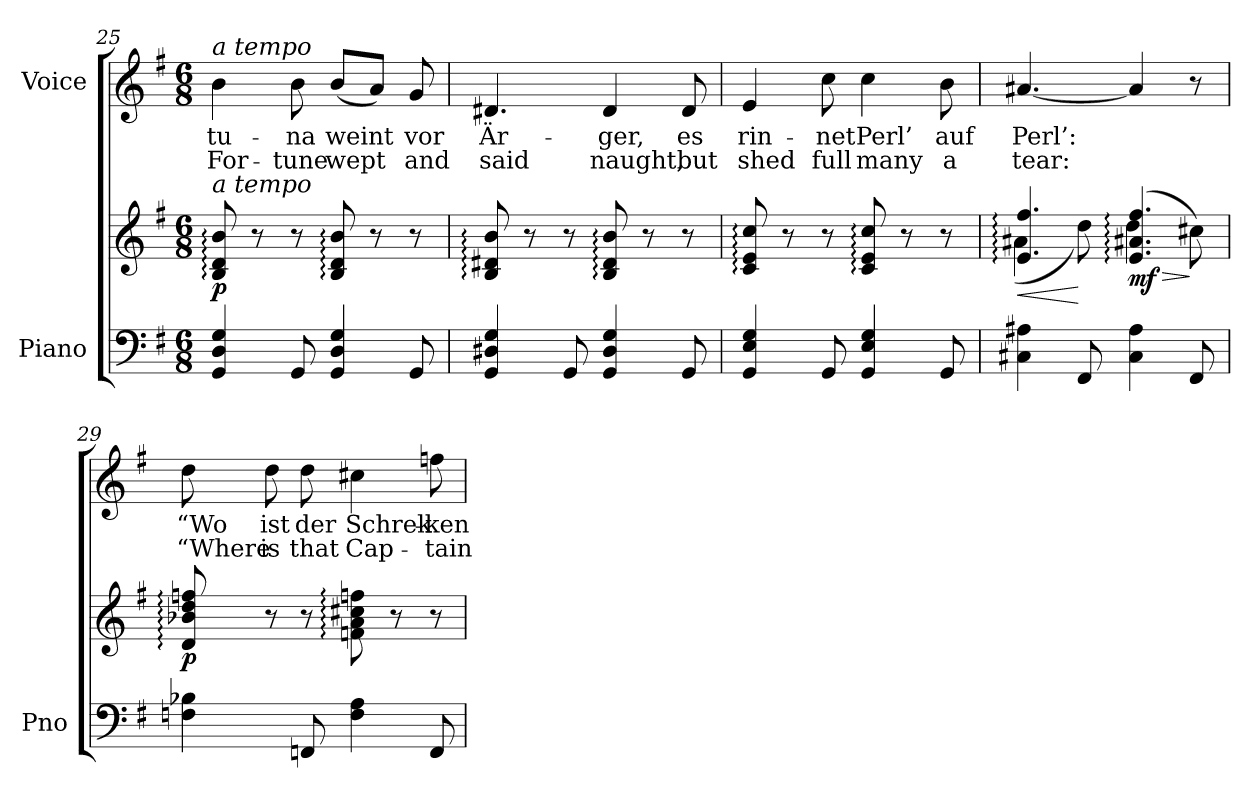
**kern	**kern	**dynam	**kern	**text	**text
*part2	*part2	*part2	*part1	*part1	*part1
*staff3	*staff2	*staff2/3	*staff1	*staff1	*staff1
*I"Piano	*	*	*I"Voice	*	*
*I'Pno	*	*	*	*	*
!!LO:PB:g=z
*clefF4	*clefG2	*	*clefG2	*	*
*k[f#]	*k[f#]	*	*k[f#]	*	*
*M6/8	*M6/8	*	*M6/8	*	*
=25	=25	=25	=25	=25	=25
!	!	!	!LO:TX:a:i:t=a tempo	!	!
!	!LO:TX:a:i:t=a tempo	!	!	!	!
!	!	!LO:DY:b	!	!LO:LY:b	!LO:LY:b
4GG/ 4D/ 4G/	8B/: 8d/: 8b/:	p	4b\	-tu-	For-
.	8r	.	.	.	.
!	!	!	!	!LO:LY:b	!LO:LY:b
8GG/	8r	.	8b\	-na	-tune
!	!	!	!	!LO:LY:b	!LO:LY:b
4GG/ 4D/ 4G/	8B/: 8d/: 8b/:	.	(<8b/L	weint	wept
.	8r	.	8a/J)	.	.
!	!	!	!	!LO:LY:b	!LO:LY:b
8GG/	8r	.	8g/	vor	and
=26	=26	=26	=26	=26	=26
!	!	!	!	!LO:LY:b	!LO:LY:b
4GG/ 4D#X/ 4G/	8B/: 8d#X/: 8b/:	.	4.d#X/	Är-	said
.	8r	.	.	.	.
8GG/	8r	.	.	.	.
!	!	!	!	!LO:LY:b	!LO:LY:b
4GG/ 4D#/ 4G/	8B/: 8d#/: 8b/:	.	4d#/	-ger,	naught,
.	8r	.	.	.	.
!	!	!	!	!LO:LY:b	!LO:LY:b
8GG/	8r	.	8d#/	es	but
=27	=27	=27	=27	=27	=27
!	!	!	!	!LO:LY:b	!LO:LY:b
4GG/ 4E/ 4G/	8c/: 8e/: 8cc/:	.	4e/	rin-	shed
.	8r	.	.	.	.
!	!	!	!	!LO:LY:b	!LO:LY:b
8GG/	8r	.	8cc\	-net	full
!	!	!	!	!LO:LY:b	!LO:LY:b
4GG/ 4E/ 4G/	8c/: 8e/: 8cc/:	.	4cc\	Perl’	many
.	8r	.	.	.	.
!	!	!	!	!LO:LY:b	!LO:LY:b
8GG/	8r	.	8b\	auf	a
!!LO:LB:g=z
=28	=28	=28	=28	=28	=28
!	!	!LO:HP:b	!	!LO:LY:b	!LO:LY:b
*	*^	*	*	*	*
4C#X\ 4A#X\	4.e/: 4.ff#/:	(>4a#X\	<	[4.a#X/	Perl’:	tear:
8FF#/	.	8dd\)	[	.	.	.
!	!	!	!LO:HP:b	!	!	!
!	!	!	!LO:DY:n=1:b	!	!	!
4C#\ 4A#\	(>4.e/: 4.a#X/: 4.ff#/:	4dd\	> mf	4a#/]	.	.
8FF#/	.	8cc#X\)	]	8r	.	.
=29	=29	=29	=29	=29	=29	=29
!	!LO:TX:b:i:t=cresc.	!	!	!	!	!
!	!	!	!LO:DY:b	!	!LO:LY:b	!LO:LY:b
*	*v	*v	*	*	*	*
4Fn\ 4B-X\	8d/: 8b-X/: 8dd/: 8ffn/:	p	8dd\	“Wo	“Where
!	!	!	!	!LO:LY:b	!LO:LY:b
.	8r	.	8dd\	ist	is
!	!	!	!	!LO:LY:b	!LO:LY:b
8FFn/	8r	.	8dd\	der	that
!	!	!	!	!LO:LY:b	!LO:LY:b
4F\ 4A\	8fn\: 8a\: 8cc#X\: 8ffn\:	.	4cc#X\	Schrek-	Cap-
.	8r	.	.	.	.
!	!	!	!	!LO:LY:b	!LO:LY:b
8FF/	8r	.	8ffn\	-ken-	-tain
=	=	=	=	=	=
*-	*-	*-	*-	*-	*-
